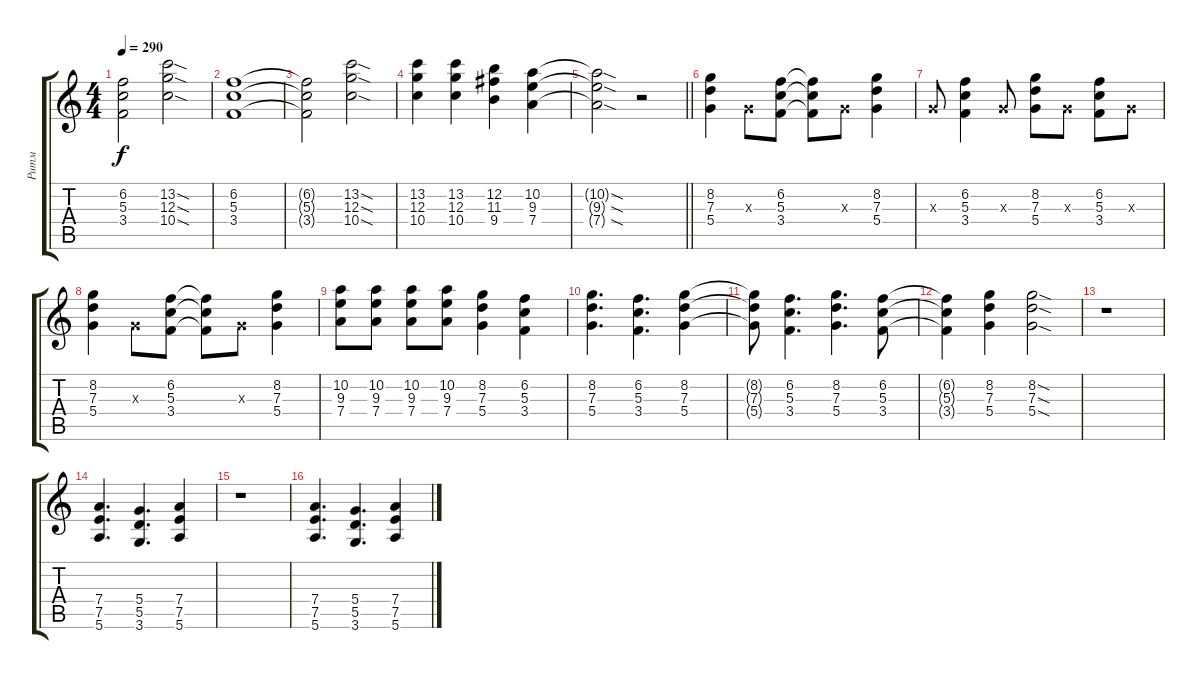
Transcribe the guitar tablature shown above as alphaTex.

\track ("Ритм" "Ритм") {instrument distortionguitar}
\staff {score tabs}
\tuning (E4 B3 G3 D3 A2 E2) {hide}
\ts (4 4)
\tempo 290
\clef g2
\ks c
(6.2{t} 5.3{t} 3.4{t}).2{dy f} (13.2{sod} 12.3{sod} 10.4{sod}).2 |
(6.2 5.3 3.4).1 |
(6.2{t} 5.3{t} 3.4{t}).2 (13.2{sod} 12.3{sod} 10.4{sod}).2 |
(13.2 12.3 10.4).4 (13.2 12.3 10.4).4 (12.2 11.3 9.4).4 (10.2 9.3 7.4).4 |
\barLineRight lightlight
(10.2{sod t} 9.3{sod t} 7.4{sod t}).2 r.2 |
(8.2 7.3 5.4).4 0.3{x}.8 (6.2 5.3 3.4).8 (6.2{t} 5.3{t} 3.4{t}).8 0.3{x}.8 (8.2 7.3 5.4).4 |
0.3{x}.8 (6.2 5.3 3.4).4 0.3{x}.8 (8.2 7.3 5.4).8 0.3{x}.8 (6.2 5.3 3.4).8 0.3{x}.8 |
(8.2 7.3 5.4).4 0.3{x}.8 (6.2 5.3 3.4).8 (6.2{t} 5.3{t} 3.4{t}).8 0.3{x}.8 (8.2 7.3 5.4).4 |
(10.2 9.3 7.4).8 (10.2 9.3 7.4).8 (10.2 9.3 7.4).8 (10.2 9.3 7.4).8 (8.2 7.3 5.4).4 (6.2 5.3 3.4).4 |
(8.2 7.3 5.4).4{d} (6.2 5.3 3.4).4{d} (8.2 7.3 5.4).4 |
(8.2{t} 7.3{t} 5.4{t}).8 (6.2 5.3 3.4).4{d} (8.2 7.3 5.4).4{d} (6.2 5.3 3.4).8 |
(6.2{t} 5.3{t} 3.4{t}).4 (8.2 7.3 5.4).4 (8.2{sod} 7.3{sod} 5.4{sod}).2 |
r.1 |
(7.4 7.5 5.6).4{d} (5.4 5.5 3.6).4{d} (7.4 7.5 5.6).4 |
r.1 |
(7.4 7.5 5.6).4{d} (5.4 5.5 3.6).4{d} (7.4 7.5 5.6).4
